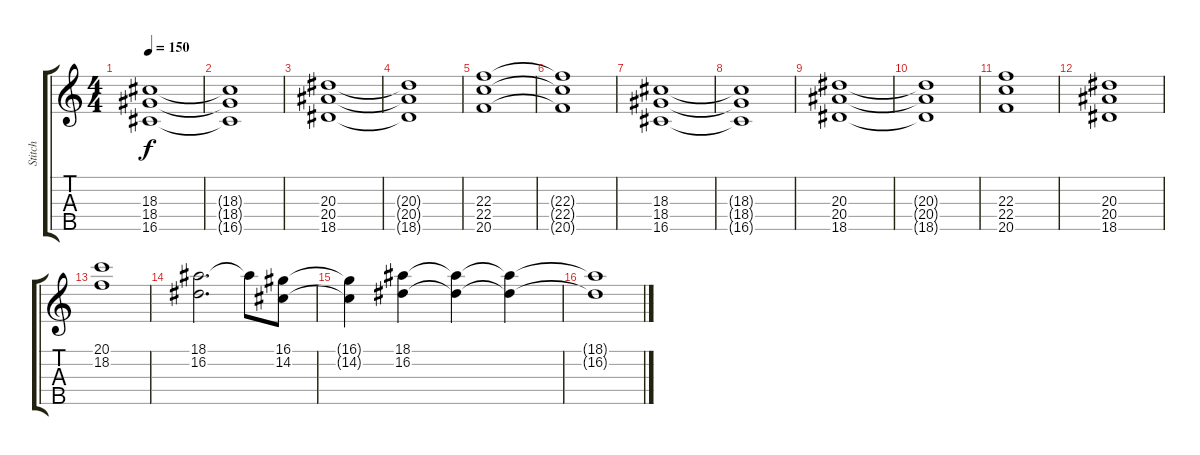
\track ("Stitch" "Stitch") {instrument stringensemble2}
\staff {score tabs}
\tuning (E4 B3 G3 D3 A2) {hide}
\ts (4 4)
\tempo 150
\clef g2
\ks c
(18.3 18.4 16.5).1{dy f} |
(18.3{t} 18.4{t} 16.5{t}).1 |
(20.3 20.4 18.5).1 |
(20.3{t} 20.4{t} 18.5{t}).1 |
(22.3 22.4 20.5).1 |
(22.3{t} 22.4{t} 20.5{t}).1 |
(18.3 18.4 16.5).1 |
(18.3{t} 18.4{t} 16.5{t}).1 |
(20.3 20.4 18.5).1 |
(20.3{t} 20.4{t} 18.5{t}).1 |
(22.3 22.4 20.5).1 |
(20.3 20.4 18.5).1 |
(20.1 18.2).1 |
(18.1 16.2).2{d} 18.1{t}.8 (16.1 14.2).8 |
(16.1{t} 14.2{t}).4 (18.1 16.2).4 (18.1{t} 16.2{t}).4 (18.1{t} 16.2{t}).4 |
(18.1{t} 16.2{t}).1
